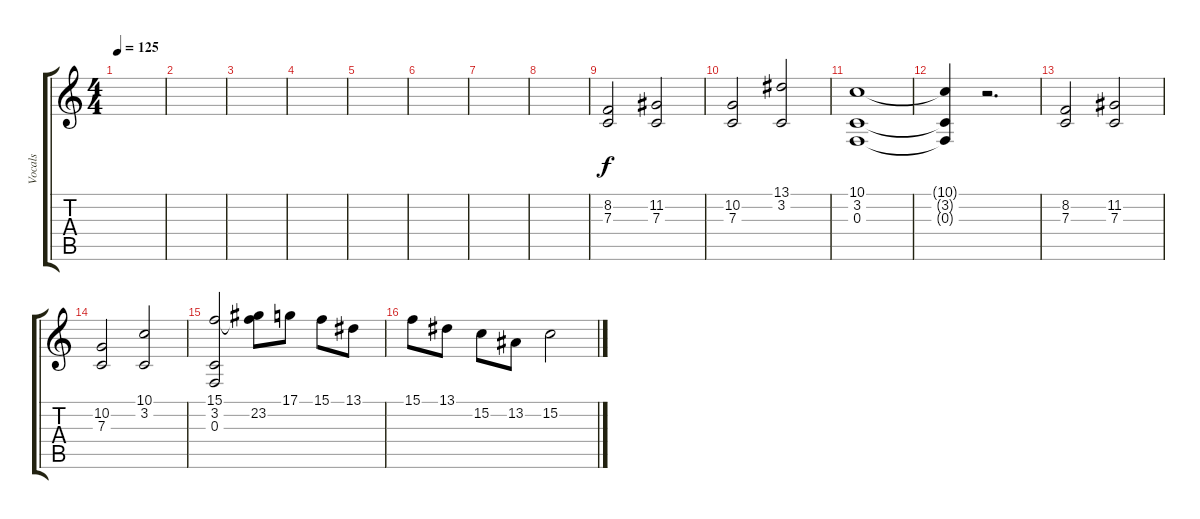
\track ("Vocals" "Vocals") {instrument choiraahs}
\staff {score tabs}
\tuning (D4 A3 F3 C3 G2 D2) {hide}
\ts (4 4)
\tempo 125
\clef g2
\ks c
|
|
|
|
|
|
|
|
(8.2 7.3).2 (11.2 7.3).2 |
(10.2 7.3).2 (13.1 3.2).2 |
(10.1 3.2 0.3).1 |
(10.1{t} 3.2{t} 0.3{t}).4 r.2{d} |
(8.2 7.3).2 (11.2 7.3).2 |
(10.2 7.3).2 (10.1 3.2).2 |
(15.1 3.2 0.3).2 (15.1{t} 23.2).8{volume 10} 17.1.8 15.1.8 13.1.8 |
15.1.8{volume 10} 13.1.8 15.2.8 13.2.8 15.2.2
